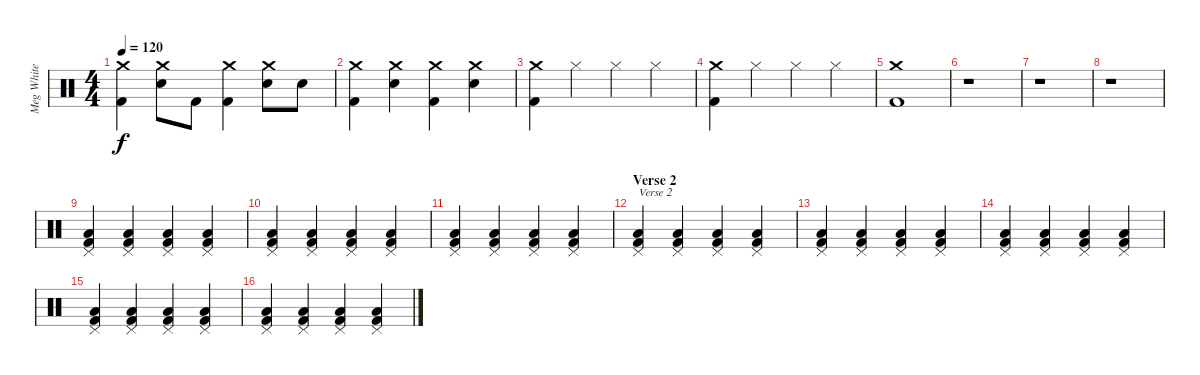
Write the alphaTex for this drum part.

\track ("Meg White" "Meg White") {instrument percussion}
\staff {score}
\articulation defaults
\ts (4 4)
\tempo 120
\clef neutral
\ks c
("Crash medium (hit)" "Kick (hit) 2").4{dy f} ("Crash medium (hit)" "Snare (hit) 2").8 "Kick (hit) 2".8 ("Crash medium (hit)" "Kick (hit) 2").4 ("Crash medium (hit)" "Snare (hit) 2").8 "Snare (hit) 2".8 |
("Crash medium (hit)" "Kick (hit) 2").4 ("Crash medium (hit)" "Snare (hit) 2").4 ("Crash medium (hit)" "Kick (hit) 2").4 ("Crash medium (hit)" "Snare (hit) 2").4 |
("Crash medium (hit)" "Kick (hit) 2").4 "Hi-Hat (closed)".4 "Hi-Hat (closed)".4 "Hi-Hat (closed)".4 |
("Crash medium (hit)" "Kick (hit) 2").4 "Hi-Hat (closed)".4 "Hi-Hat (closed)".4 "Hi-Hat (closed)".4 |
("Crash medium (hit)" "Kick (hit) 2").1 |
r.1 |
r.1 |
r.1 |
("Pedal Hi-Hat (hit)" "Low Floor Tom (hit)" "Kick (hit) 2").4 ("Pedal Hi-Hat (hit)" "Low Floor Tom (hit)" "Kick (hit) 2").4 ("Pedal Hi-Hat (hit)" "Low Floor Tom (hit)" "Kick (hit) 2").4 ("Pedal Hi-Hat (hit)" "Low Floor Tom (hit)" "Kick (hit) 2").4 |
("Pedal Hi-Hat (hit)" "Low Floor Tom (hit)" "Kick (hit) 2").4 ("Pedal Hi-Hat (hit)" "Low Floor Tom (hit)" "Kick (hit) 2").4 ("Pedal Hi-Hat (hit)" "Low Floor Tom (hit)" "Kick (hit) 2").4 ("Pedal Hi-Hat (hit)" "Low Floor Tom (hit)" "Kick (hit) 2").4 |
("Pedal Hi-Hat (hit)" "Low Floor Tom (hit)" "Kick (hit) 2").4 ("Pedal Hi-Hat (hit)" "Low Floor Tom (hit)" "Kick (hit) 2").4 ("Pedal Hi-Hat (hit)" "Low Floor Tom (hit)" "Kick (hit) 2").4 ("Pedal Hi-Hat (hit)" "Low Floor Tom (hit)" "Kick (hit) 2").4 |
\section ("" "Verse 2")
("Pedal Hi-Hat (hit)" "Low Floor Tom (hit)" "Kick (hit) 2").4{txt "Verse 2"} ("Pedal Hi-Hat (hit)" "Low Floor Tom (hit)" "Kick (hit) 2").4 ("Pedal Hi-Hat (hit)" "Low Floor Tom (hit)" "Kick (hit) 2").4 ("Pedal Hi-Hat (hit)" "Low Floor Tom (hit)" "Kick (hit) 2").4 |
("Pedal Hi-Hat (hit)" "Low Floor Tom (hit)" "Kick (hit) 2").4 ("Pedal Hi-Hat (hit)" "Low Floor Tom (hit)" "Kick (hit) 2").4 ("Pedal Hi-Hat (hit)" "Low Floor Tom (hit)" "Kick (hit) 2").4 ("Pedal Hi-Hat (hit)" "Low Floor Tom (hit)" "Kick (hit) 2").4 |
("Pedal Hi-Hat (hit)" "Low Floor Tom (hit)" "Kick (hit) 2").4 ("Pedal Hi-Hat (hit)" "Low Floor Tom (hit)" "Kick (hit) 2").4 ("Pedal Hi-Hat (hit)" "Low Floor Tom (hit)" "Kick (hit) 2").4 ("Pedal Hi-Hat (hit)" "Low Floor Tom (hit)" "Kick (hit) 2").4 |
("Pedal Hi-Hat (hit)" "Low Floor Tom (hit)" "Kick (hit) 2").4 ("Pedal Hi-Hat (hit)" "Low Floor Tom (hit)" "Kick (hit) 2").4 ("Pedal Hi-Hat (hit)" "Low Floor Tom (hit)" "Kick (hit) 2").4 ("Pedal Hi-Hat (hit)" "Low Floor Tom (hit)" "Kick (hit) 2").4 |
("Pedal Hi-Hat (hit)" "Low Floor Tom (hit)" "Kick (hit) 2").4 ("Pedal Hi-Hat (hit)" "Low Floor Tom (hit)" "Kick (hit) 2").4 ("Pedal Hi-Hat (hit)" "Low Floor Tom (hit)" "Kick (hit) 2").4 ("Pedal Hi-Hat (hit)" "Low Floor Tom (hit)" "Kick (hit) 2").4
